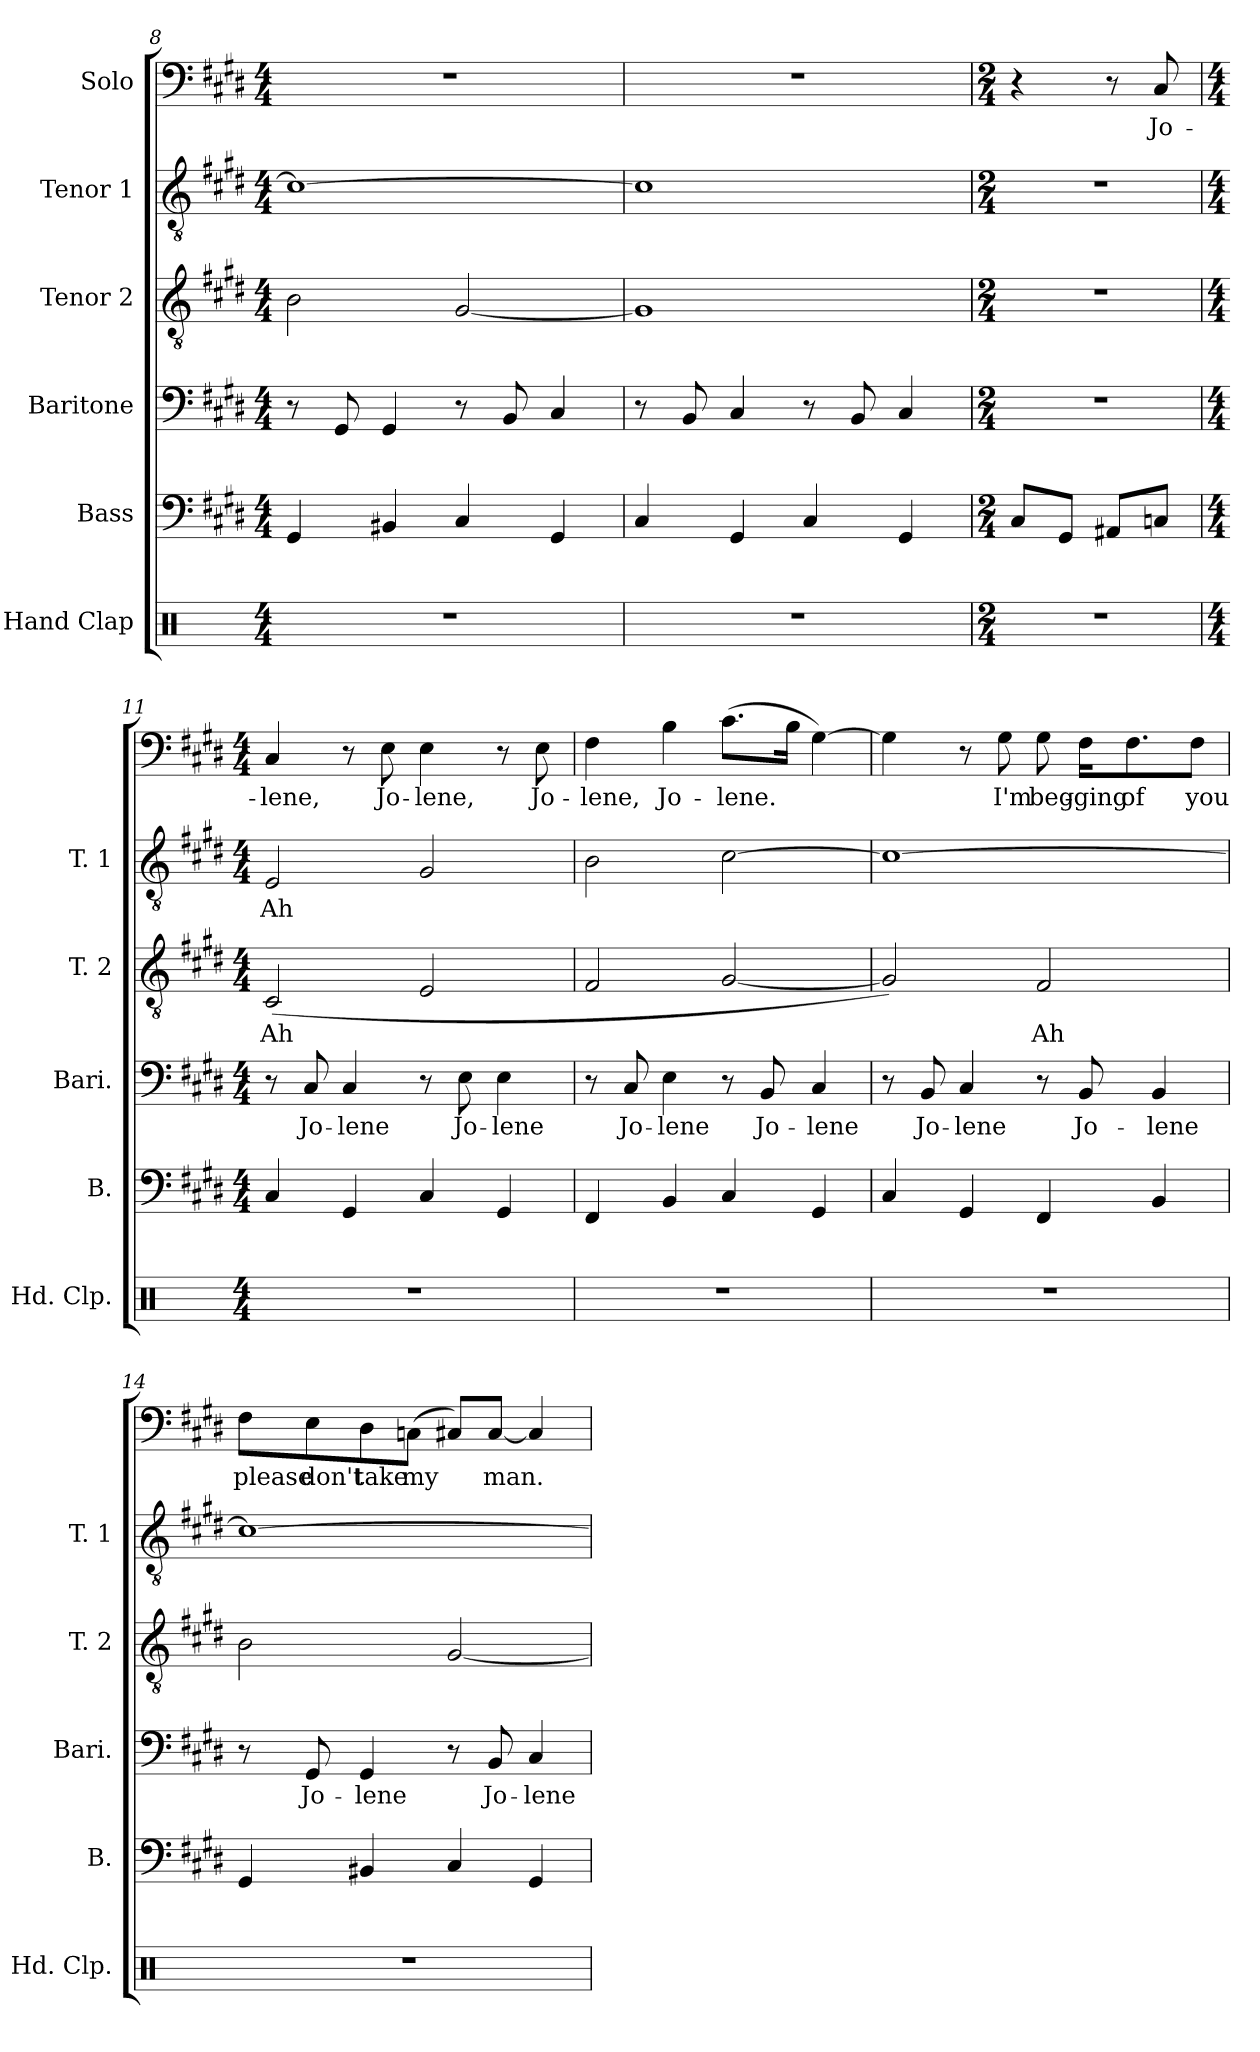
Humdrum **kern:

**kern	**kern	**kern	**text	**kern	**text	**kern	**text	**kern	**text
*part6	*part5	*part4	*part4	*part3	*part3	*part2	*part2	*part1	*part1
*staff6	*staff5	*staff4	*staff4	*staff3	*staff3	*staff2	*staff2	*staff1	*staff1
*I"Hand Clap	*I"Bass	*I"Baritone	*	*I"Tenor 2	*	*I"Tenor 1	*	*I"Solo	*
*I'Hd. Clp.	*I'B.	*I'Bari.	*	*I'T. 2	*	*I'T. 1	*	*	*
*clefX	*clefF4	*clefF4	*	*clefGv2	*	*clefGv2	*	*clefF4	*
*k[]	*k[f#c#g#d#]	*k[f#c#g#d#]	*	*k[f#c#g#d#]	*	*k[f#c#g#d#]	*	*k[f#c#g#d#]	*
*M4/4	*M4/4	*M4/4	*	*M4/4	*	*M4/4	*	*M4/4	*
=8	=8	=8	=8	=8	=8	=8	=8	=8	=8
1r	4GG#/	8r	.	2B\	.	1c#_	.	1r	.
.	.	8GG#/	.	.	.	.	.	.	.
.	4BB#X/	4GG#/	.	.	.	.	.	.	.
.	4C#/	8r	.	[2G#/	.	.	.	.	.
.	.	8BB/	.	.	.	.	.	.	.
.	4GG#/	4C#/	.	.	.	.	.	.	.
=9	=9	=9	=9	=9	=9	=9	=9	=9	=9
1r	4C#/	8r	.	1G#]	.	1c#]	.	1r	.
.	.	8BB/	.	.	.	.	.	.	.
.	4GG#/	4C#/	.	.	.	.	.	.	.
.	4C#/	8r	.	.	.	.	.	.	.
.	.	8BB/	.	.	.	.	.	.	.
.	4GG#/	4C#/	.	.	.	.	.	.	.
=10	=10	=10	=10	=10	=10	=10	=10	=10	=10
*M2/4	*M2/4	*M2/4	*	*M2/4	*	*M2/4	*	*M2/4	*
2r	8C#/L	2r	.	2r	.	2r	.	4r	.
.	8GG#/J	.	.	.	.	.	.	.	.
.	8AA#X/L	.	.	.	.	.	.	8r	.
!	!	!	!	!	!	!	!	!	!LO:LY:b
.	8Cn/J	.	.	.	.	.	.	8C#/	Jo-
!!LO:LB:g=z
=11	=11	=11	=11	=11	=11	=11	=11	=11	=11
*M4/4	*M4/4	*M4/4	*	*M4/4	*	*M4/4	*	*M4/4	*
!	!	!	!	!	!LO:LY:b	!	!LO:LY:b	!	!LO:LY:b
1r	4C#/	8r	.	(2C#/	Ah	2E/	Ah	4C#/	-lene,
!	!	!	!LO:LY:b	!	!	!	!	!	!
.	.	8C#/	Jo-	.	.	.	.	.	.
!	!	!	!LO:LY:b	!	!	!	!	!	!
.	4GG#/	4C#/	-lene	.	.	.	.	8r	.
!	!	!	!	!	!	!	!	!	!LO:LY:b
.	.	.	.	.	.	.	.	8E\	Jo-
!	!	!	!	!	!	!	!	!	!LO:LY:b
.	4C#/	8r	.	2E/	.	2G#/	.	4E\	-lene,
!	!	!	!LO:LY:b	!	!	!	!	!	!
.	.	8E\	Jo-	.	.	.	.	.	.
!	!	!	!LO:LY:b	!	!	!	!	!	!
.	4GG#/	4E\	-lene	.	.	.	.	8r	.
!	!	!	!	!	!	!	!	!	!LO:LY:b
.	.	.	.	.	.	.	.	8E\	Jo-
=12	=12	=12	=12	=12	=12	=12	=12	=12	=12
!	!	!	!	!	!	!	!	!	!LO:LY:b
1r	4FF#/	8r	.	2F#/	.	2B\	.	4F#\	-lene,
!	!	!	!LO:LY:b	!	!	!	!	!	!
.	.	8C#/	Jo-	.	.	.	.	.	.
!	!	!	!LO:LY:b	!	!	!	!	!	!LO:LY:b
.	4BB/	4E\	-lene	.	.	.	.	4B\	Jo-
!	!	!	!	!	!	!	!	!	!LO:LY:b
.	4C#/	8r	.	[2G#/	.	[2c#\	.	(8.c#\L	-lene.
!	!	!	!LO:LY:b	!	!	!	!	!	!
.	.	8BB/	Jo-	.	.	.	.	.	.
.	.	.	.	.	.	.	.	16B\Jk	.
!	!	!	!LO:LY:b	!	!	!	!	!	!
.	4GG#/	4C#/	-lene	.	.	.	.	[4G#\)	.
=13	=13	=13	=13	=13	=13	=13	=13	=13	=13
1r	4C#/	8r	.	2G#/])	.	1c#_	.	4G#\]	.
!	!	!	!LO:LY:b	!	!	!	!	!	!
.	.	8BB/	Jo-	.	.	.	.	.	.
!	!	!	!LO:LY:b	!	!	!	!	!	!
.	4GG#/	4C#/	-lene	.	.	.	.	8r	.
!	!	!	!	!	!	!	!	!	!LO:LY:b
.	.	.	.	.	.	.	.	8G#\	I'm
!	!	!	!	!	!LO:LY:b	!	!	!	!LO:LY:b
.	4FF#/	8r	.	2F#/	Ah	.	.	8G#\	beg-
!	!	!	!LO:LY:b	!	!	!	!	!	!LO:LY:b
.	.	8BB/	Jo-	.	.	.	.	16F#\KL	-ging
!	!	!	!	!	!	!	!	!	!LO:LY:b
.	.	.	.	.	.	.	.	8.F#\	of
!	!	!	!LO:LY:b	!	!	!	!	!	!
.	4BB/	4BB/	-lene	.	.	.	.	.	.
!	!	!	!	!	!	!	!	!	!LO:LY:b
.	.	.	.	.	.	.	.	8F#\J	you
!!LO:PB:g=z
=14	=14	=14	=14	=14	=14	=14	=14	=14	=14
!	!	!	!	!	!	!	!	!	!LO:LY:b
1r	4GG#/	8r	.	2B\	.	1c#_	.	8F#\L	please
!	!	!	!LO:LY:b	!	!	!	!	!	!LO:LY:b
.	.	8GG#/	Jo-	.	.	.	.	8E\	don't
!	!	!	!LO:LY:b	!	!	!	!	!	!LO:LY:b
.	4BB#X/	4GG#/	-lene	.	.	.	.	8D#\	take
!	!	!	!	!	!	!	!	!	!LO:LY:b
.	.	.	.	.	.	.	.	(8Cn\J	my
.	4C#/	8r	.	[2G#/	.	.	.	8C#X/L)	.
!	!	!	!LO:LY:b	!	!	!	!	!	!LO:LY:b
.	.	8BB/	Jo-	.	.	.	.	[8C#/J	man.
!	!	!	!LO:LY:b	!	!	!	!	!	!
.	4GG#/	4C#/	-lene	.	.	.	.	4C#/]	.
=	=	=	=	=	=	=	=	=	=
*-	*-	*-	*-	*-	*-	*-	*-	*-	*-
